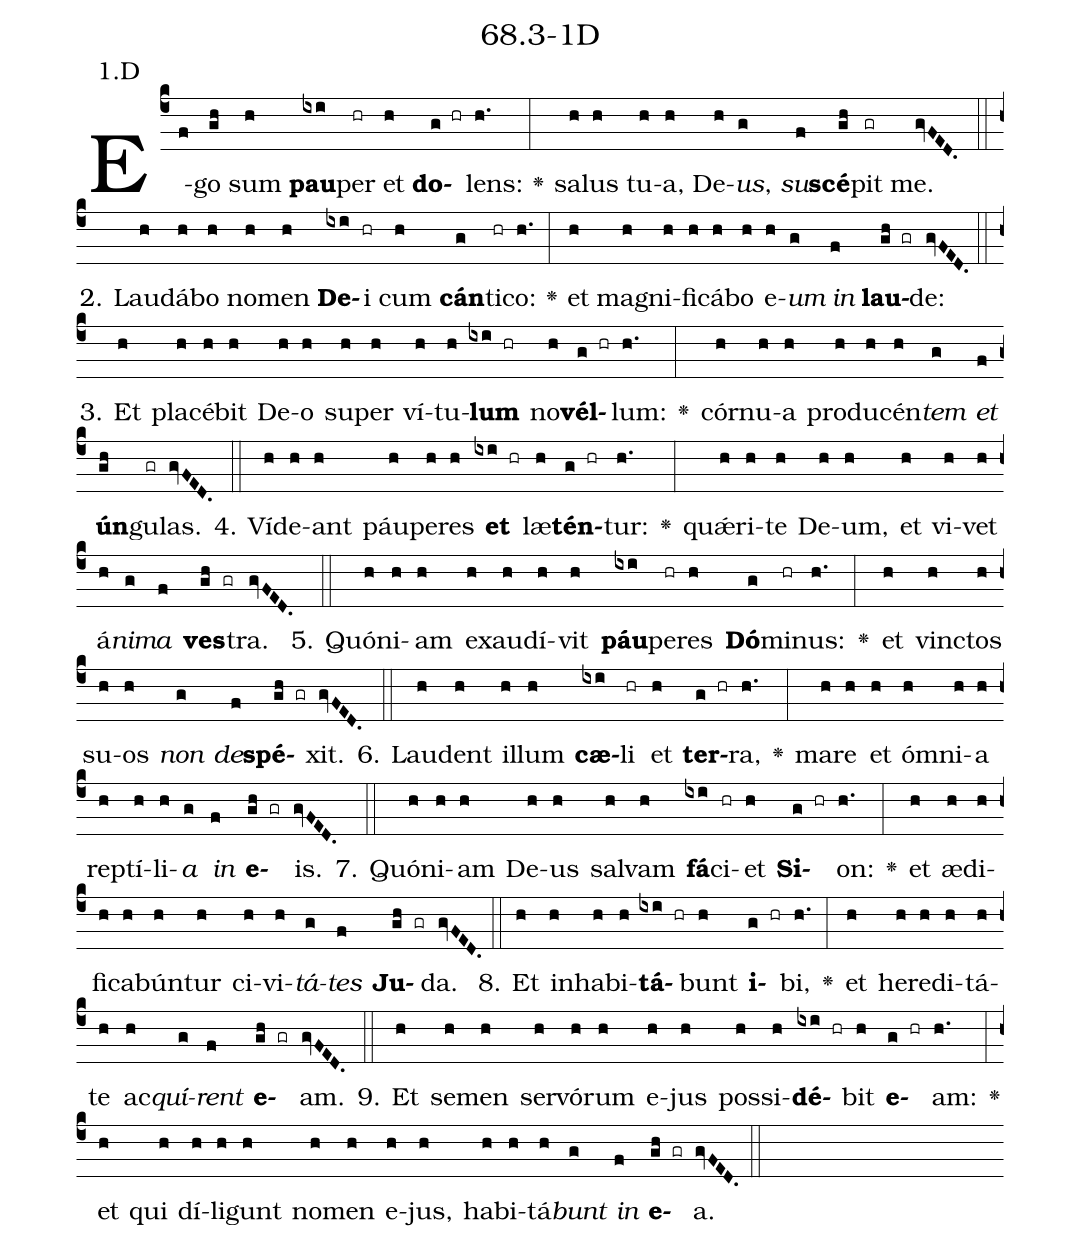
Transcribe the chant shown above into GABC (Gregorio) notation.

name: 68.3-1D;
annotation: 1.D;
%%
(c4)E(f)go(gh) sum(h) <b>pau</b>(ixi)per(hr) et(h) <b>do</b>(g hr)lens:(h.) <v>\greheightstar</v>(:) sa(h)lus(h) tu(h)a,(h) De(h)<i>us</i>,(g) <i>su</i>(f)<b>scé</b>(gh)pit(gr) me.(gvFED.) (::)
2. Lau(h)dá(h)bo(h) no(h)men(h) <b>De</b>(ixi)i(hr) cum(h) <b>cán</b>(g)ti(hr)co:(h.) <v>\greheightstar</v>(:) et(h) ma(h)gni(h)fi(h)cá(h)bo(h) e(h)<i>um</i>(g) <i>in</i>(f) <b>lau</b>(gh gr)de:(gvFED.) (::)
3. Et(h) pla(h)cé(h)bit(h) De(h)o(h) su(h)per(h) ví(h)tu(h)<b>lum</b>(ixi hr) no(h)<b>vél</b>(g hr)lum:(h.) <v>\greheightstar</v>(:) cór(h)nu(h)a(h) pro(h)du(h)cén(h)<i>tem</i>(g) <i>et</i>(f) <b>ún</b>(gh)gu(gr)las.(gvFED.) (::)
4. Ví(h)de(h)ant(h) páu(h)pe(h)res(h) <b>et</b>(ixi hr) læ(h)<b>tén</b>(g hr)tur:(h.) <v>\greheightstar</v>(:) quǽ(h)ri(h)te(h) De(h)um,(h) et(h) vi(h)vet(h) á(h)<i>ni</i>(g)<i>ma</i>(f) <b>ves</b>(gh gr)tra.(gvFED.) (::)
5. Quón(h)i(h)am(h) ex(h)au(h)dí(h)vit(h) <b>páu</b>(ixi)pe(hr)res(h) <b>Dó</b>(g)mi(hr)nus:(h.) <v>\greheightstar</v>(:) et(h) vinc(h)tos(h) su(h)os(h) <i>non</i>(g) <i>de</i>(f)<b>spé</b>(gh gr)xit.(gvFED.) (::)
6. Lau(h)dent(h) il(h)lum(h) <b>cæ</b>(ixi)li(hr) et(h) <b>ter</b>(g hr)ra,(h.) <v>\greheightstar</v>(:) ma(h)re(h) et(h) óm(h)ni(h)a(h) rep(h)tí(h)li(h)<i>a</i>(g) <i>in</i>(f) <b>e</b>(gh gr)is.(gvFED.) (::)
7. Quón(h)i(h)am(h) De(h)us(h) sal(h)vam(h) <b>fá</b>(ixi)ci(hr)et(h) <b>Si</b>(g hr)on:(h.) <v>\greheightstar</v>(:) et(h) æ(h)di(h)fi(h)ca(h)bún(h)tur(h) ci(h)vi(h)<i>tá</i>(g)<i>tes</i>(f) <b>Ju</b>(gh gr)da.(gvFED.) (::)
8. Et(h) in(h)ha(h)bi(h)<b>tá</b>(ixi hr)bunt(h) <b>i</b>(g hr)bi,(h.) <v>\greheightstar</v>(:) et(h) he(h)re(h)di(h)tá(h)te(h) ac(h)<i>quí</i>(g)<i>rent</i>(f) <b>e</b>(gh gr)am.(gvFED.) (::)
9. Et(h) se(h)men(h) ser(h)vó(h)rum(h) e(h)jus(h) pos(h)si(h)<b>dé</b>(ixi hr)bit(h) <b>e</b>(g hr)am:(h.) <v>\greheightstar</v>(:) et(h) qui(h) dí(h)li(h)gunt(h) no(h)men(h) e(h)jus,(h) ha(h)bi(h)tá(h)<i>bunt</i>(g) <i>in</i>(f) <b>e</b>(gh gr)a.(gvFED.) (::)
